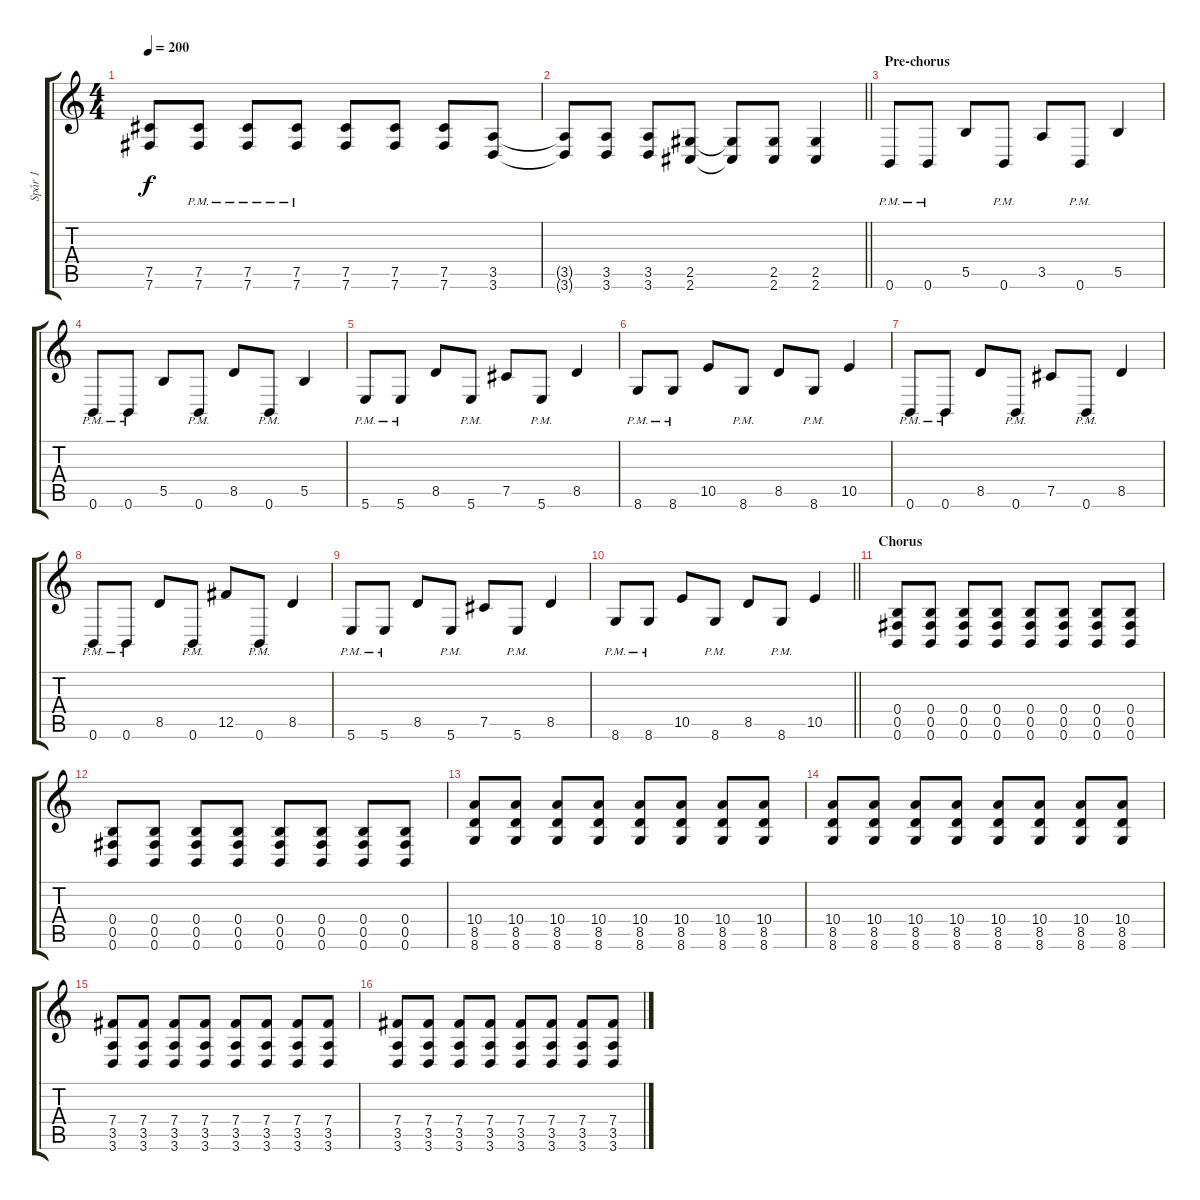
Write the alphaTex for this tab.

\track ("Spår 1" "Spår 1") {instrument distortionguitar}
\staff {score tabs}
\tuning (Db4 Ab3 E3 B2 Gb2 B1) {hide}
\ts (4 4)
\tempo 200
\clef g2
\ks c
(7.5{t} 7.6{t}).8{dy f} (7.5 7.6{pm}).8 (7.5 7.6{pm}).8 (7.5 7.6{pm}).8 (7.5 7.6).8 (7.5 7.6).8 (7.5 7.6).8 (3.5 3.6).8 |
\barLineRight lightlight
(3.5{t} 3.6{t}).8 (3.5 3.6).8 (3.5 3.6).8 (2.5 2.6).8 (2.5{t} 2.6{t}).8 (2.5 2.6).8 (2.5 2.6).4 |
\section ("" "Pre-chorus")
0.6{pm}.8 0.6{pm}.8 5.5.8 0.6{pm}.8 3.5.8 0.6{pm}.8 5.5.4 |
0.6{pm}.8 0.6{pm}.8 5.5.8 0.6{pm}.8 8.5.8 0.6{pm}.8 5.5.4 |
5.6{pm}.8 5.6{pm}.8 8.5.8 5.6{pm}.8 7.5.8 5.6{pm}.8 8.5.4 |
8.6{pm}.8 8.6{pm}.8 10.5.8 8.6{pm}.8 8.5.8 8.6{pm}.8 10.5.4 |
0.6{pm}.8 0.6{pm}.8 8.5.8 0.6{pm}.8 7.5.8 0.6{pm}.8 8.5.4 |
0.6{pm}.8 0.6{pm}.8 8.5.8 0.6{pm}.8 12.5.8 0.6{pm}.8 8.5.4 |
5.6{pm}.8 5.6{pm}.8 8.5.8 5.6{pm}.8 7.5.8 5.6{pm}.8 8.5.4 |
\barLineRight lightlight
8.6{pm}.8 8.6{pm}.8 10.5.8 8.6{pm}.8 8.5.8 8.6{pm}.8 10.5.4 |
\section ("" "Chorus")
(0.4 0.5 0.6).8 (0.4 0.5 0.6).8 (0.4 0.5 0.6).8 (0.4 0.5 0.6).8 (0.4 0.5 0.6).8 (0.4 0.5 0.6).8 (0.4 0.5 0.6).8 (0.4 0.5 0.6).8 |
(0.4 0.5 0.6).8 (0.4 0.5 0.6).8 (0.4 0.5 0.6).8 (0.4 0.5 0.6).8 (0.4 0.5 0.6).8 (0.4 0.5 0.6).8 (0.4 0.5 0.6).8 (0.4 0.5 0.6).8 |
(10.4 8.5 8.6).8 (10.4 8.5 8.6).8 (10.4 8.5 8.6).8 (10.4 8.5 8.6).8 (10.4 8.5 8.6).8 (10.4 8.5 8.6).8 (10.4 8.5 8.6).8 (10.4 8.5 8.6).8 |
(10.4 8.5 8.6).8 (10.4 8.5 8.6).8 (10.4 8.5 8.6).8 (10.4 8.5 8.6).8 (10.4 8.5 8.6).8 (10.4 8.5 8.6).8 (10.4 8.5 8.6).8 (10.4 8.5 8.6).8 |
(7.4 3.5 3.6).8 (7.4 3.5 3.6).8 (7.4 3.5 3.6).8 (7.4 3.5 3.6).8 (7.4 3.5 3.6).8 (7.4 3.5 3.6).8 (7.4 3.5 3.6).8 (7.4 3.5 3.6).8 |
(7.4 3.5 3.6).8 (7.4 3.5 3.6).8 (7.4 3.5 3.6).8 (7.4 3.5 3.6).8 (7.4 3.5 3.6).8 (7.4 3.5 3.6).8 (7.4 3.5 3.6).8 (7.4 3.5 3.6).8
